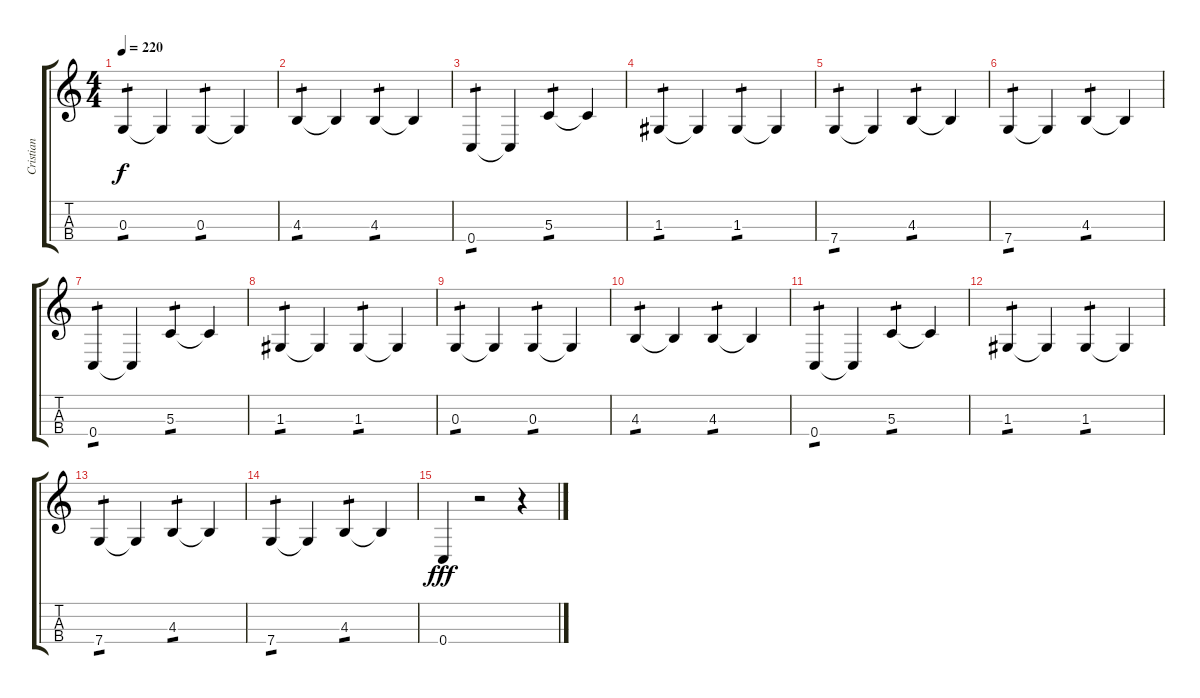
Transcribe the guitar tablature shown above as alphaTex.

\track ("Cristian" "Cristian") {instrument electricbasspick}
\staff {score tabs}
\tuning (F3 C3 G2 C2) {hide}
\ts (4 4)
\tempo 220
\clef g2
\ks c
0.3.4{tp 1 dy f} 0.3{t}.4 0.3.4{tp 1} 0.3{t}.4 |
4.3.4{tp 1} 4.3{t}.4 4.3.4{tp 1} 4.3{t}.4 |
0.4.4{tp 1} 0.4{t}.4 5.3.4{tp 1} 5.3{t}.4 |
1.3.4{tp 1} 1.3{t}.4 1.3.4{tp 1} 1.3{t}.4 |
7.4.4{tp 1} 7.4{t}.4 4.3.4{tp 1} 4.3{t}.4 |
7.4.4{tp 1} 7.4{t}.4 4.3.4{tp 1} 4.3{t}.4 |
0.4.4{tp 1} 0.4{t}.4 5.3.4{tp 1} 5.3{t}.4 |
1.3.4{tp 1} 1.3{t}.4 1.3.4{tp 1} 1.3{t}.4 |
0.3.4{tp 1} 0.3{t}.4 0.3.4{tp 1} 0.3{t}.4 |
4.3.4{tp 1} 4.3{t}.4 4.3.4{tp 1} 4.3{t}.4 |
0.4.4{tp 1} 0.4{t}.4 5.3.4{tp 1} 5.3{t}.4 |
1.3.4{tp 1} 1.3{t}.4 1.3.4{tp 1} 1.3{t}.4 |
7.4.4{tp 1} 7.4{t}.4 4.3.4{tp 1} 4.3{t}.4 |
7.4.4{tp 1} 7.4{t}.4 4.3.4{tp 1} 4.3{t}.4 |
0.4.4{dy fff} r.2 r.4
